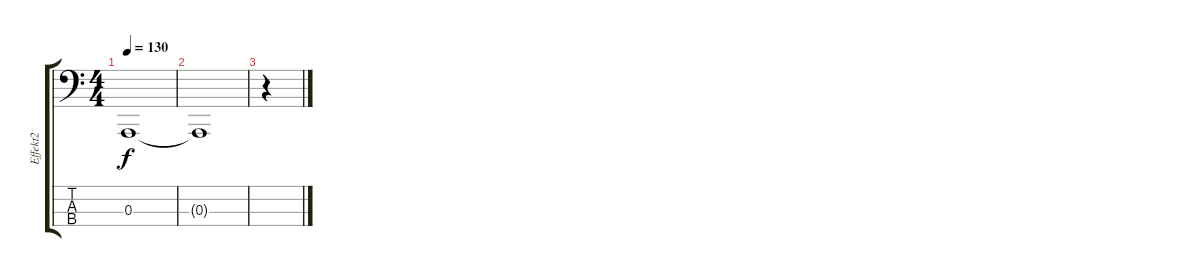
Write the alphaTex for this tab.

\track ("Effekt2" "Effekt2") {instrument fx4atmosphere}
\staff {score tabs}
\tuning (G2 D2 A1 E1) {hide}
\ts (4 4)
\tempo 130
\clef f4
\ks c
0.3{t}.1{dy f} |
0.3{t}.1 |
r.4
